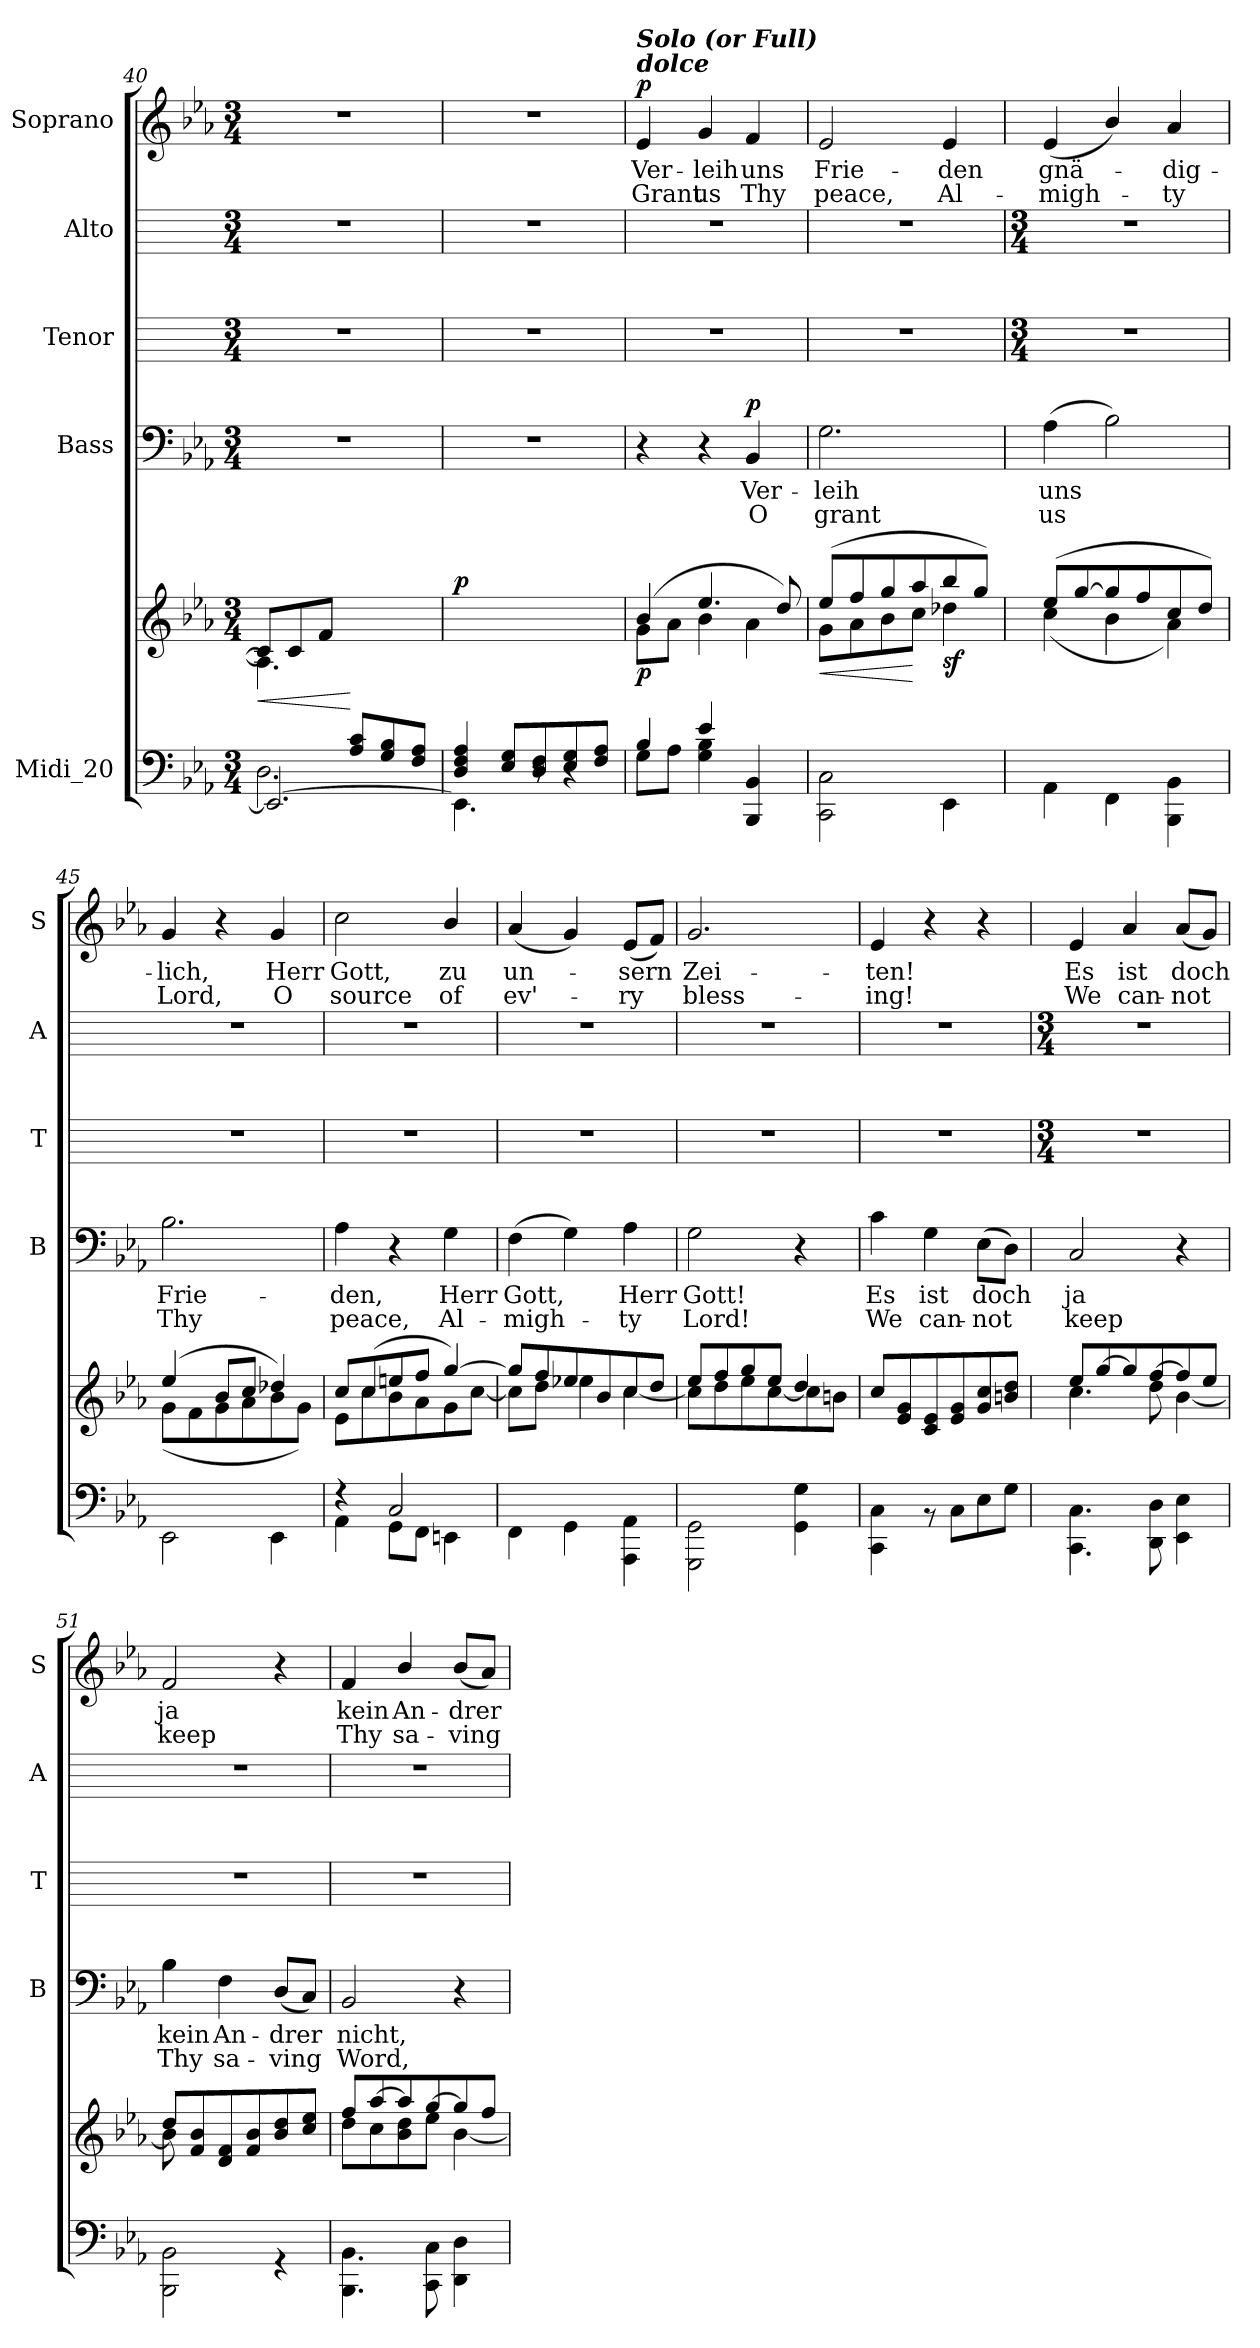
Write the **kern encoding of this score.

**kern	**kern	**dynam	**kern	**text	**text	**dynam	**kern	**kern	**kern	**text	**text	**dynam
*part5	*part5	*part5	*part4	*part4	*part4	*part4	*part3	*part2	*part1	*part1	*part1	*part1
*staff6	*staff5	*staff5/6	*staff4	*staff4	*staff4	*staff4	*staff3	*staff2	*staff1	*staff1	*staff1	*staff1
*I"Midi_20	*	*	*I"Bass	*	*	*	*I"Tenor	*I"Alto	*I"Soprano	*	*	*
*	*	*	*I'B	*	*	*	*I'T	*I'A	*I'S	*	*	*
*clefF4	*clefG2	*	*clefF4	*	*	*	*	*	*clefG2	*	*	*
*k[b-e-a-]	*k[b-e-a-]	*	*k[b-e-a-]	*	*	*	*	*	*k[b-e-a-]	*	*	*
*E-:	*E-:	*	*E-:	*	*	*	*	*	*E-:	*	*	*
*M3/4	*M3/4	*	*M3/4	*	*	*	*M3/4	*M3/4	*M3/4	*	*	*
=40	=40	=40	=40	=40	=40	=40	=40	=40	=40	=40	=40	=40
*^	*	*	*	*	*	*	*	*	*	*	*	*
*	*^	*	*	*	*	*	*	*	*	*	*	*	*
!	!	!	!	!LO:HP:b	!LO:N:vis=1	!	!	!	!	!	!LO:N:vis=1	!	!	!
*	*	*	*^	*	*	*	*	*	*	*	*	*	*	*
4.ryy	2.D\	2.EE-/_	8c/L]	4.A-\]	<	2.r	.	.	.	2.r	2.r	2.r	.	.	.
.	.	.	8c/	.	.	.	.	.	.	.	.	.	.	.	.
.	.	.	8f/J	.	.	.	.	.	.	.	.	.	.	.	.
8A-/ 8c/L	.	.	4.ryy	4.ryy	[	.	.	.	.	.	.	.	.	.	.
8G/ 8B-/	.	.	.	.	.	.	.	.	.	.	.	.	.	.	.
8F/ 8A-/J	.	.	.	.	.	.	.	.	.	.	.	.	.	.	.
*	*	*	*v	*v	*	*	*	*	*	*	*	*	*	*	*
=41	=41	=41	=41	=41	=41	=41	=41	=41	=41	=41	=41	=41	=41	=41
!	!LO:N:vis=1	!	!	!LO:DY:a	!LO:N:vis=1	!	!	!	!	!	!LO:N:vis=1	!	!	!
4D/ 4F/ 4A-/	2.ryy	4.EE-\]	2.ryy	p	2.r	.	.	.	2.r	2.r	2.r	.	.	.
8E-/ 8G/L	.	.	.	.	.	.	.	.	.	.	.	.	.	.
8D/ 8F/	.	8r	.	.	.	.	.	.	.	.	.	.	.	.
8E-/ 8G/	.	4r	.	.	.	.	.	.	.	.	.	.	.	.
8F/ 8A-/J	.	.	.	.	.	.	.	.	.	.	.	.	.	.
*	*v	*v	*	*	*	*	*	*	*	*	*	*	*	*
=42	=42	=42	=42	=42	=42	=42	=42	=42	=42	=42	=42	=42	=42
*	*	*^	*	*	*	*	*	*	*	*	*	*	*
!	!	!	!	!	!	!	!	!	!	!	!LO:TX:a:Bi:t=dolce	!	!	!
!	!	!	!	!	!	!	!	!	!	!	!LO:TX:a:Bi:t=Solo (or Full)	!	!	!
!	!	!	!	!LO:DY:b	!	!	!	!	!	!	!	!LO:LY:b	!LO:LY:b	!LO:DY:b
4B-/	8GL	(>4b-/	8g\L	p	4r	.	.	.	2.r	2.r	4e-	Ver-	-Grant	p
.	8A-J	.	8a-\J	.	.	.	.	.	.	.	.	.	.	.
!	!	!	!	!	!	!	!	!	!	!	!	!LO:LY:b	!LO:LY:b	!
4e-/	4G 4B-	4.ee-/	4b-\	.	4r	.	.	.	.	.	4g	leih	us	.
!	!	!	!	!	!	!LO:LY:b	!LO:LY:b	!LO:DY:b	!	!	!	!LO:LY:b	!LO:LY:b	!
4ryy	4BBB- 4BB-	.	4a-\	.	4BB-	Ver-	-O	p	.	.	4f	uns	Thy	.
.	.	8dd/)	.	.	.	.	.	.	.	.	.	.	.	.
=43	=43	=43	=43	=43	=43	=43	=43	=43	=43	=43	=43	=43	=43	=43
!LO:N:vis=1	!	!	!	!LO:HP:b	!	!LO:LY:b	!LO:LY:b	!	!	!	!	!LO:LY:b	!LO:LY:b	!
2.ryy	2CC 2C	(>8ee-/L	8g\L	<	2.G	leih	grant	.	2.r	2.r	2e-	Frie-	-peace,	.
.	.	8ff/	8a-\	.	.	.	.	.	.	.	.	.	.	.
.	.	8gg/	8b-\	.	.	.	.	.	.	.	.	.	.	.
.	.	8aa-/	8cc\J	[	.	.	.	.	.	.	.	.	.	.
!	!	!	!	!LO:DY:b	!	!	!	!	!	!	!	!LO:LY:b	!LO:LY:b	!
.	4EE-	8bb-/	4dd-X\	sf	.	.	.	.	.	.	4e-	den	Al-	.
.	.	8gg/J)	.	.	.	.	.	.	.	.	.	.	.	.
!!LO:LB:g=z
=44	=44	=44	=44	=44	=44	=44	=44	=44	=44	=44	=44	=44	=44	=44
*	*	*	*	*	*	*	*	*	*M3/4	*M3/4	*	*	*	*
!LO:N:vis=1	!	!	!	!	!	!LO:LY:b	!LO:LY:b	!	!	!	!	!LO:LY:b	!LO:LY:b	!
2.ryy	4AA-	(>8ee-/L	(<4cc\	.	(>4A-	uns	us	.	2.r	2.r	(<4e-	-gnä-	migh-	.
.	.	[8gg/	.	.	.	.	.	.	.	.	.	.	.	.
.	4FF	8gg/]	4b-\	.	2B-)	.	.	.	.	.	4b-/)	.	.	.
.	.	8ff/	.	.	.	.	.	.	.	.	.	.	.	.
!	!	!	!	!	!	!	!	!	!	!	!	!LO:LY:b	!LO:LY:b	!
.	4BBB- 4BB-	8cc/	4a-\)	.	.	.	.	.	.	.	4a-	dig-	-ty	.
.	.	8dd/J)	.	.	.	.	.	.	.	.	.	.	.	.
=45	=45	=45	=45	=45	=45	=45	=45	=45	=45	=45	=45	=45	=45	=45
!LO:N:vis=1	!	!	!	!	!	!LO:LY:b	!LO:LY:b	!	!	!	!	!LO:LY:b	!LO:LY:b	!
2.ryy	2EE-	(>4ee-/	(<8g\L	.	2.B-	Frie-	-Thy	.	2.r	2.r	4g	lich,	Lord,	.
.	.	.	8f\	.	.	.	.	.	.	.	.	.	.	.
.	.	8b-/L	8g\	.	.	.	.	.	.	.	4r	.	.	.
.	.	8cc/J	8a-\	.	.	.	.	.	.	.	.	.	.	.
!	!	!	!	!	!	!	!	!	!	!	!	!LO:LY:b	!LO:LY:b	!
.	4EE-	4dd-X/)	8b-\	.	.	.	.	.	.	.	4g	Herr	O	.
.	.	.	8g\J)	.	.	.	.	.	.	.	.	.	.	.
=46	=46	=46	=46	=46	=46	=46	=46	=46	=46	=46	=46	=46	=46	=46
!	!	!	!	!	!	!LO:LY:b	!LO:LY:b	!	!	!	!	!LO:LY:b	!LO:LY:b	!
4r	4AA-\	8cc/L	8e-\L	.	4A-	den,	peace,	.	2.r	2.r	2cc	Gott,	source	.
.	.	(>8cc/	8cc\	.	.	.	.	.	.	.	.	.	.	.
2C	8GG\L	8een/	8b-\	.	4r	.	.	.	.	.	.	.	.	.
.	8FF\J	8ff/J	8a-\	.	.	.	.	.	.	.	.	.	.	.
!	!	!	!	!	!	!LO:LY:b	!LO:LY:b	!	!	!	!	!LO:LY:b	!LO:LY:b	!
.	4EEn\	[4gg/)	8g\	.	4G	Herr	Al-	.	.	.	4b-/	zu	of	.
.	.	.	[8cc\J	.	.	.	.	.	.	.	.	.	.	.
=47	=47	=47	=47	=47	=47	=47	=47	=47	=47	=47	=47	=47	=47	=47
!	!	!	!	!	!	!LO:LY:b	!LO:LY:b	!	!	!	!	!LO:LY:b	!LO:LY:b	!
2.ryy	4FF	8gg/L]	8cc\L]	.	(>4F	-Gott,	migh-	.	2.r	2.r	(<4a-	un-	ev'-	.
.	.	8ff/	8dd\J	.	.	.	.	.	.	.	.	.	.	.
.	4GG	8ee-X/	4ee-\	.	4G)	.	.	.	.	.	4g)	.	.	.
.	.	8b-/	.	.	.	.	.	.	.	.	.	.	.	.
!	!	!	!	!	!	!LO:LY:b	!LO:LY:b	!	!	!	!	!LO:LY:b	!LO:LY:b	!
.	4AAA- 4AA-	8cc/	[4cc\	.	4A-	Herr	ty	.	.	.	(<8e-L	sern	ry	.
.	.	8dd/J	.	.	.	.	.	.	.	.	8fJ)	.	.	.
=48	=48	=48	=48	=48	=48	=48	=48	=48	=48	=48	=48	=48	=48	=48
!	!	!	!	!	!	!LO:LY:b	!LO:LY:b	!	!	!	!	!LO:LY:b	!LO:LY:b	!
2.ryy	2GGG 2GG	8ee-/L	8cc\L]	.	2G	Gott!	Lord!	.	2.r	2.r	2.g	Zei-	-bless-	.
.	.	8ff/	8dd\	.	.	.	.	.	.	.	.	.	.	.
.	.	8gg/	8ee-\	.	.	.	.	.	.	.	.	.	.	.
.	.	8ee-/J	[8cc\	.	.	.	.	.	.	.	.	.	.	.
.	4GG 4G	4dd/	8cc\]	.	4r	.	.	.	.	.	.	.	.	.
.	.	.	8bn\J	.	.	.	.	.	.	.	.	.	.	.
=49	=49	=49	=49	=49	=49	=49	=49	=49	=49	=49	=49	=49	=49	=49
!	!	!	!LO:N:vis=1	!	!	!LO:LY:b	!LO:LY:b	!	!	!	!	!LO:LY:b	!LO:LY:b	!
2.ryy	4CC 4C	8cc/L	2.ryy	.	4c	Es	We	.	2.r	2.r	4e-	-ten!	ing!	.
.	.	8e-/ 8g/	.	.	.	.	.	.	.	.	.	.	.	.
!	!	!	!	!	!	!LO:LY:b	!LO:LY:b	!	!	!	!	!	!	!
.	8r	8c/ 8e-/	.	.	4G	ist	can-	.	.	.	4r	.	.	.
.	8CL	8e-/ 8g/	.	.	.	.	.	.	.	.	.	.	.	.
!	!	!	!	!	!	!LO:LY:b	!LO:LY:b	!	!	!	!	!	!	!
.	8E-	8g/ 8cc/	.	.	(>8E-L	-doch	not	.	.	.	4r	.	.	.
.	8GJ	8bn/ 8dd/J	.	.	8DJ)	.	.	.	.	.	.	.	.	.
!!LO:LB:g=z
=50	=50	=50	=50	=50	=50	=50	=50	=50	=50	=50	=50	=50	=50	=50
*	*	*	*	*	*	*	*	*	*M3/4	*M3/4	*	*	*	*
!	!	!	!	!	!	!LO:LY:b	!LO:LY:b	!	!	!	!	!LO:LY:b	!LO:LY:b	!
2.ryy	4.CC 4.C	8ee-/L	4.cc\	.	2C	ja	keep	.	2.r	2.r	4e-	Es	We	.
.	.	[8gg/	.	.	.	.	.	.	.	.	.	.	.	.
!	!	!	!	!	!	!	!	!	!	!	!	!LO:LY:b	!LO:LY:b	!
.	.	8gg/]	.	.	.	.	.	.	.	.	4a-	ist	can-	.
.	8DD 8D	[8ff/	8dd\	.	.	.	.	.	.	.	.	.	.	.
!	!	!	!	!	!	!	!	!	!	!	!	!LO:LY:b	!LO:LY:b	!
.	4EE- 4E-	8ff/]	[4b-\	.	4r	.	.	.	.	.	(<8a-L	-doch	not	.
.	.	8ee-/J	.	.	.	.	.	.	.	.	8gJ)	.	.	.
=51	=51	=51	=51	=51	=51	=51	=51	=51	=51	=51	=51	=51	=51	=51
!	!	!	!	!	!	!LO:LY:b	!LO:LY:b	!	!	!	!	!LO:LY:b	!LO:LY:b	!
2.ryy	2BBB- 2BB-	8dd/L	8b-\]	.	4B-	kein	Thy	.	2.r	2.r	2f	ja	keep	.
.	.	8f/ 8b-/	2ryy	.	.	.	.	.	.	.	.	.	.	.
!	!	!	!	!	!	!LO:LY:b	!LO:LY:b	!	!	!	!	!	!	!
.	.	8d/ 8f/	.	.	4F	An-	-sa-	.	.	.	.	.	.	.
.	.	8f/ 8b-/	.	.	.	.	.	.	.	.	.	.	.	.
!	!	!	!	!	!	!LO:LY:b	!LO:LY:b	!	!	!	!	!	!	!
.	4r	8b-/ 8dd/	.	.	(<8DL	-drer	ving	.	.	.	4r	.	.	.
.	.	8cc/ 8ee-/J	8ryy	.	8CJ)	.	.	.	.	.	.	.	.	.
=52	=52	=52	=52	=52	=52	=52	=52	=52	=52	=52	=52	=52	=52	=52
!LO:N:vis=1	!	!	!	!	!	!LO:LY:b	!LO:LY:b	!	!	!	!	!LO:LY:b	!LO:LY:b	!
2.ryy	4.BBB- 4.BB-	8ff/L	8dd\L	.	2BB-	nicht,	Word,	.	2.r	2.r	4f	kein	Thy	.
.	.	[8aa-/	8cc\	.	.	.	.	.	.	.	.	.	.	.
!	!	!	!	!	!	!	!	!	!	!	!	!LO:LY:b	!LO:LY:b	!
.	.	8aa-/]	8b-\ 8dd\	.	.	.	.	.	.	.	4b-/	An-	-sa-	.
.	8CC 8C	[8gg/	8ee-\J	.	.	.	.	.	.	.	.	.	.	.
!	!	!	!	!	!	!	!	!	!	!	!	!LO:LY:b	!LO:LY:b	!
.	4DD 4D	8gg/]	[4b-\	.	4r	.	.	.	.	.	(<8b-L	-drer	ving	.
.	.	8ff/J	.	.	.	.	.	.	.	.	8a-J)	.	.	.
*v	*v	*	*	*	*	*	*	*	*	*	*	*	*	*
*	*v	*v	*	*	*	*	*	*	*	*	*	*	*
=	=	=	=	=	=	=	=	=	=	=	=	=
*-	*-	*-	*-	*-	*-	*-	*-	*-	*-	*-	*-	*-
